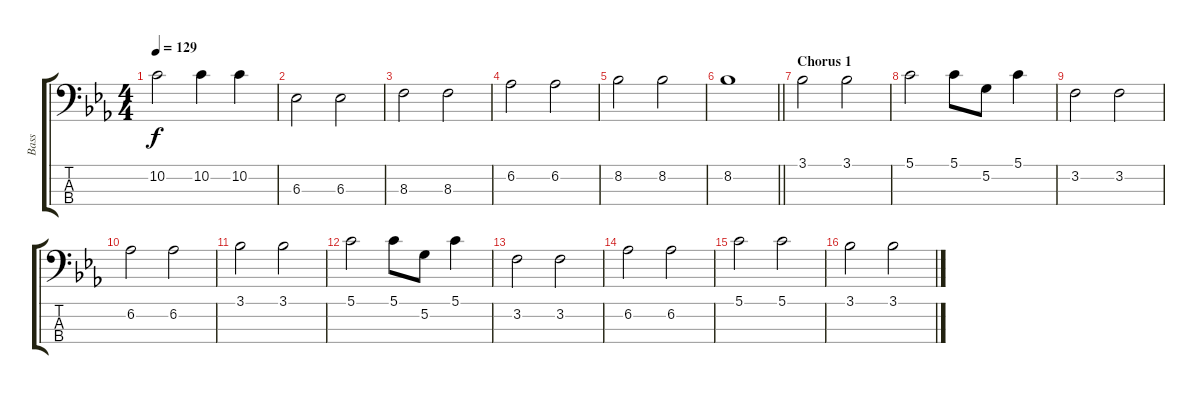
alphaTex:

\track ("Bass" "Bass") {instrument electricbassfinger}
\staff {score tabs}
\tuning (G2 D2 A1 E1) {hide}
\ts (4 4)
\tempo 129
\clef f4
\ks eb
10.2.2{dy f} 10.2.4 10.2.4 |
6.3.2 6.3.2 |
8.3.2 8.3.2 |
6.2.2 6.2.2 |
8.2.2 8.2.2 |
\barLineRight lightlight
8.2.1 |
\section ("" "Chorus 1")
3.1.2 3.1.2 |
5.1.2 5.1.8 5.2.8 5.1.4 |
3.2.2 3.2.2 |
6.2.2 6.2.2 |
3.1.2 3.1.2 |
5.1.2 5.1.8 5.2.8 5.1.4 |
3.2.2 3.2.2 |
6.2.2 6.2.2 |
5.1.2 5.1.2 |
3.1.2 3.1.2
